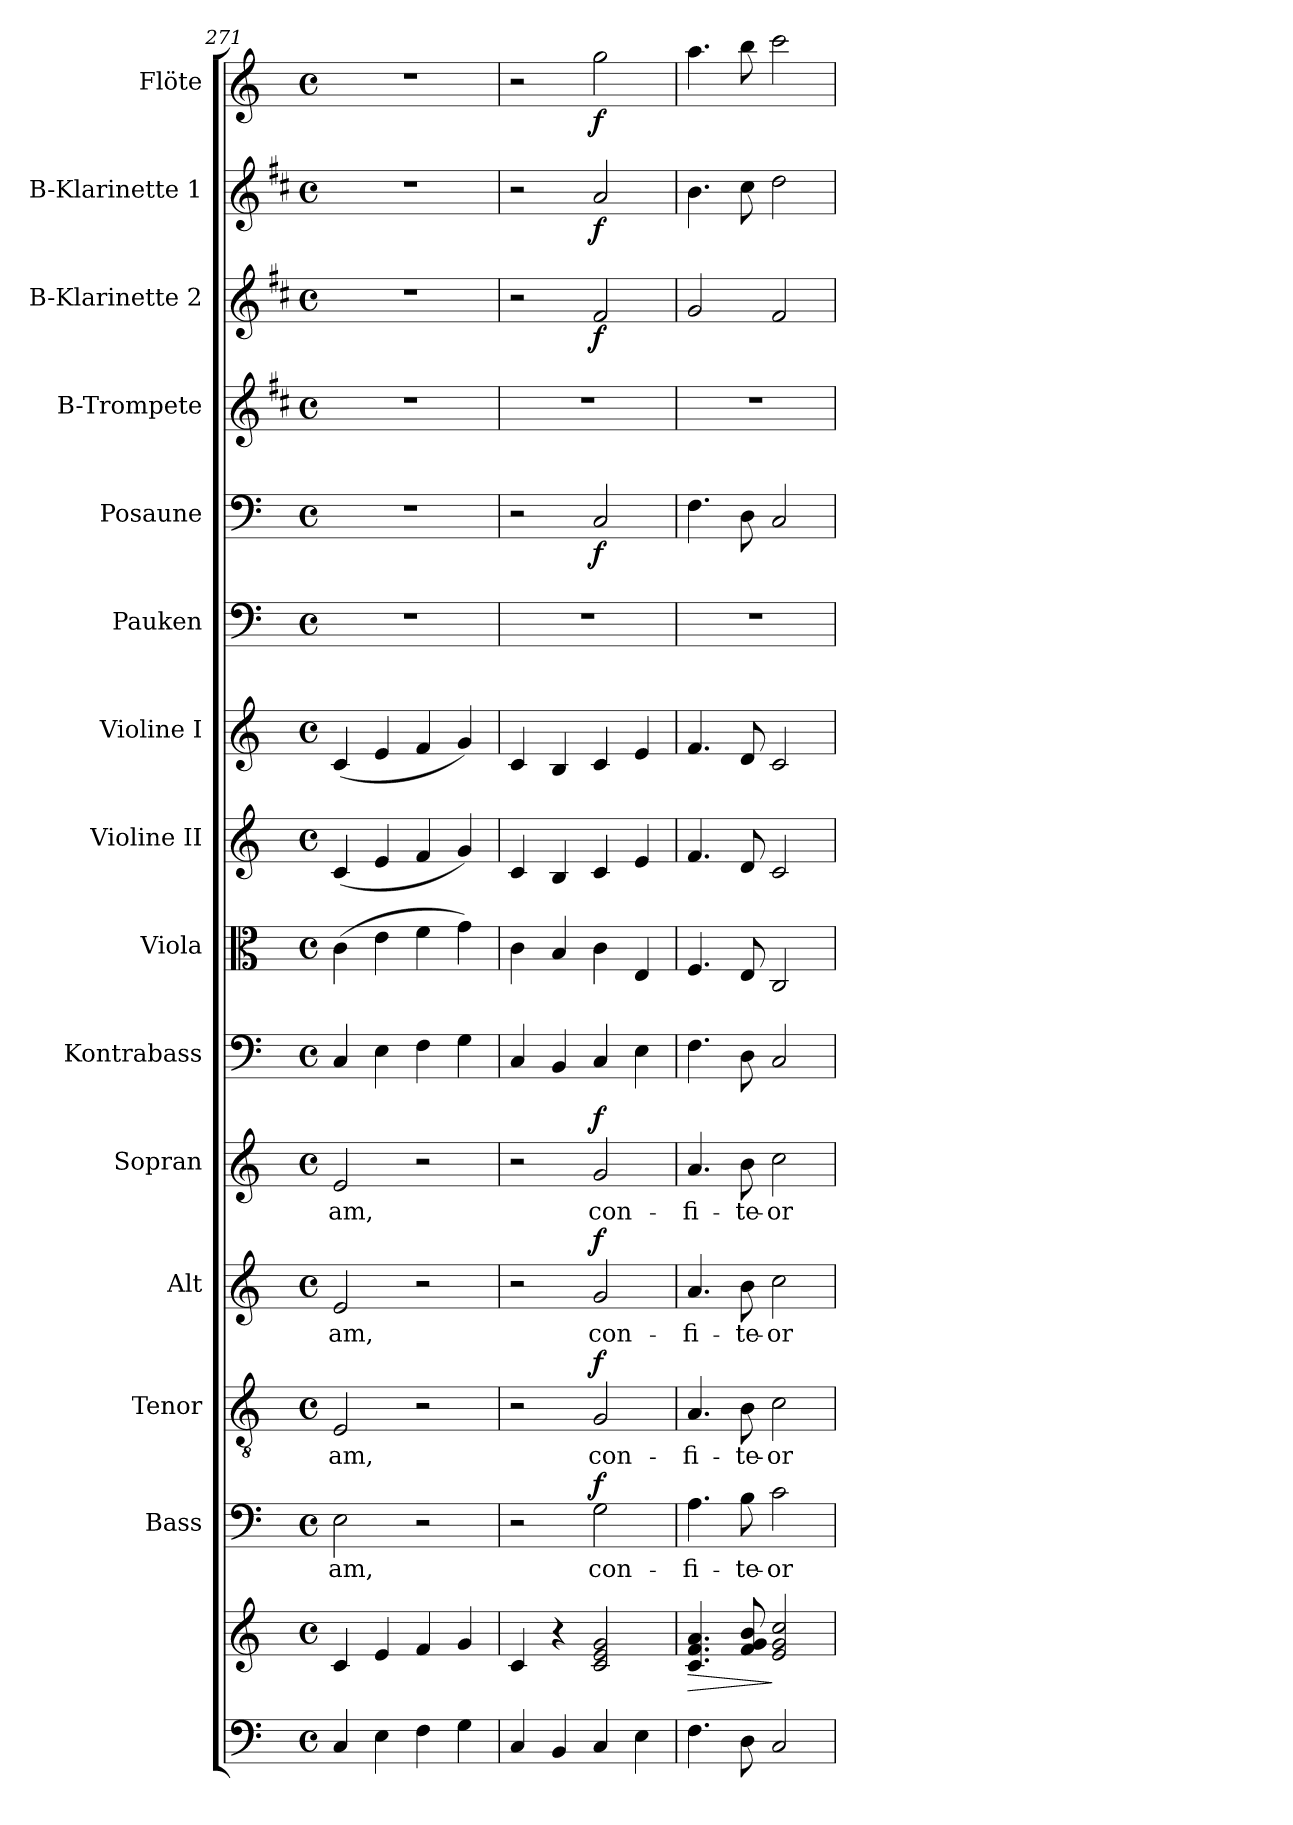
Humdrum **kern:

**kern	**kern	**dynam	**kern	**text	**dynam	**kern	**text	**dynam	**kern	**text	**dynam	**kern	**text	**dynam	**kern	**kern	**kern	**kern	**kern	**kern	**dynam	**kern	**kern	**dynam	**kern	**dynam	**kern	**dynam
*part15	*part15	*part15	*part14	*part14	*part14	*part13	*part13	*part13	*part12	*part12	*part12	*part11	*part11	*part11	*part10	*part9	*part8	*part7	*part6	*part5	*part5	*part4	*part3	*part3	*part2	*part2	*part1	*part1
*staff16	*staff15	*staff15/16	*staff14	*staff14	*staff14	*staff13	*staff13	*staff13	*staff12	*staff12	*staff12	*staff11	*staff11	*staff11	*staff10	*staff9	*staff8	*staff7	*staff6	*staff5	*staff5	*staff4	*staff3	*staff3	*staff2	*staff2	*staff1	*staff1
*	*	*	*I"Bass	*	*	*I"Tenor	*	*	*I"Alt	*	*	*I"Sopran	*	*	*I"Kontrabass	*I"Viola	*I"Violine II	*I"Violine I	*I"Pauken	*I"Posaune	*	*I"B-Trompete	*I"B-Klarinette 2	*	*I"B-Klarinette 1	*	*I"Flöte	*
*	*	*	*I'B.	*	*	*I'T.	*	*	*I'A.	*	*	*I'S.	*	*	*I'Kb.	*I'Vla.	*I'Vl. II	*I'Vl. I	*I'Pk.	*I'Pos.	*	*I'B Trp.	*I'B Kl. 2	*	*I'B Kl. 1	*	*I'Fl.	*
*clefF4	*clefG2	*	*clefF4	*	*	*clefGv2	*	*	*clefG2	*	*	*clefG2	*	*	*clefF4	*clefC3	*clefG2	*clefG2	*clefF4	*clefF4	*	*clefG2	*clefG2	*	*clefG2	*	*clefG2	*
*	*	*	*	*	*	*	*	*	*	*	*	*	*	*	*ITrd7c12	*	*	*	*	*	*	*ITrd1c2	*ITrd1c2	*	*ITrd1c2	*	*	*
*k[]	*k[]	*	*k[]	*	*	*k[]	*	*	*k[]	*	*	*k[]	*	*	*k[]	*k[]	*k[]	*k[]	*k[]	*k[]	*	*k[]	*k[]	*	*k[]	*	*k[]	*
*C:	*C:	*	*C:	*	*	*C:	*	*	*C:	*	*	*C:	*	*	*C:	*C:	*C:	*C:	*C:	*C:	*	*C:	*C:	*	*C:	*	*C:	*
*M4/4	*M4/4	*	*M4/4	*	*	*M4/4	*	*	*M4/4	*	*	*M4/4	*	*	*M4/4	*M4/4	*M4/4	*M4/4	*M4/4	*M4/4	*	*M4/4	*M4/4	*	*M4/4	*	*M4/4	*
*met(c)	*met(c)	*	*met(c)	*	*	*met(c)	*	*	*met(c)	*	*	*met(c)	*	*	*met(c)	*met(c)	*met(c)	*met(c)	*met(c)	*met(c)	*	*met(c)	*met(c)	*	*met(c)	*	*met(c)	*
=271	=271	=271	=271	=271	=271	=271	=271	=271	=271	=271	=271	=271	=271	=271	=271	=271	=271	=271	=271	=271	=271	=271	=271	=271	=271	=271	=271	=271
!	!	!	!	!LO:LY:b	!	!	!LO:LY:b	!	!	!LO:LY:b	!	!	!LO:LY:b	!	!	!	!	!	!	!	!	!	!	!	!	!	!	!
4C/	4c/	.	2E\	-am,	.	2E/	-am,	.	2e/	-am,	.	2e/	-am,	.	4CC/	(>4c\	(<4c/	(<4c/	1r	1r	.	1r	1r	.	1r	.	1r	.
4E\	4e/	.	.	.	.	.	.	.	.	.	.	.	.	.	4EE\	4e\	4e/	4e/	.	.	.	.	.	.	.	.	.	.
4F\	4f/	.	2r	.	.	2r	.	.	2r	.	.	2r	.	.	4FF\	4f\	4f/	4f/	.	.	.	.	.	.	.	.	.	.
4G\	4g/	.	.	.	.	.	.	.	.	.	.	.	.	.	4GG\	4g\)	4g/)	4g/)	.	.	.	.	.	.	.	.	.	.
!!LO:PB:g=z
=272	=272	=272	=272	=272	=272	=272	=272	=272	=272	=272	=272	=272	=272	=272	=272	=272	=272	=272	=272	=272	=272	=272	=272	=272	=272	=272	=272	=272
4C/	4c/	.	2r	.	.	2r	.	.	2r	.	.	2r	.	.	4CC/	4c\	4c/	4c/	1r	2r	.	1r	2r	.	2r	.	2r	.
4BB/	4r	.	.	.	.	.	.	.	.	.	.	.	.	.	4BBB/	4B/	4B/	4B/	.	.	.	.	.	.	.	.	.	.
!	!	!	!	!LO:LY:b	!LO:DY:a	!	!LO:LY:b	!LO:DY:a	!	!LO:LY:b	!LO:DY:a	!	!LO:LY:b	!LO:DY:a	!	!	!	!	!	!	!LO:DY:b	!	!	!LO:DY:b	!	!LO:DY:b	!	!LO:DY:b
4C/	2c/ 2e/ 2g/	.	2G\	con-	f	2G/	con-	f	2g/	con-	f	2g/	con-	f	4CC/	4c\	4c/	4c/	.	2C/	f	.	2e/	f	2g/	f	2gg\	f
4E\	.	.	.	.	.	.	.	.	.	.	.	.	.	.	4EE\	4E/	4e/	4e/	.	.	.	.	.	.	.	.	.	.
=273	=273	=273	=273	=273	=273	=273	=273	=273	=273	=273	=273	=273	=273	=273	=273	=273	=273	=273	=273	=273	=273	=273	=273	=273	=273	=273	=273	=273
!	!	!LO:HP:b	!	!LO:LY:b	!	!	!LO:LY:b	!	!	!LO:LY:b	!	!	!LO:LY:b	!	!	!	!	!	!	!	!	!	!	!	!	!	!	!
4.F\	4.c/ 4.f/ 4.a/	>	4.A\	-fi-	.	4.A/	-fi-	.	4.a/	-fi-	.	4.a/	-fi-	.	4.FF\	4.F/	4.f/	4.f/	1r	4.F\	.	1r	2f/	.	4.a\	.	4.aa\	.
!	!	!	!	!LO:LY:b	!	!	!LO:LY:b	!	!	!LO:LY:b	!	!	!LO:LY:b	!	!	!	!	!	!	!	!	!	!	!	!	!	!	!
8D\	8f/ 8g/ 8b/	.	8B\	-te-	.	8B\	-te-	.	8b\	-te-	.	8b\	-te-	.	8DD\	8E/	8d/	8d/	.	8D\	.	.	.	.	8b\	.	8bb\	.
!	!	!	!	!LO:LY:b	!	!	!LO:LY:b	!	!	!LO:LY:b	!	!	!LO:LY:b	!	!	!	!	!	!	!	!	!	!	!	!	!	!	!
2C/	2e/ 2g/ 2cc/	]	2c\	-or	.	2c\	-or	.	2cc\	-or	.	2cc\	-or	.	2CC/	2C/	2c/	2c/	.	2C/	.	.	2e/	.	2cc\	.	2ccc\	.
=	=	=	=	=	=	=	=	=	=	=	=	=	=	=	=	=	=	=	=	=	=	=	=	=	=	=	=	=
*-	*-	*-	*-	*-	*-	*-	*-	*-	*-	*-	*-	*-	*-	*-	*-	*-	*-	*-	*-	*-	*-	*-	*-	*-	*-	*-	*-	*-
